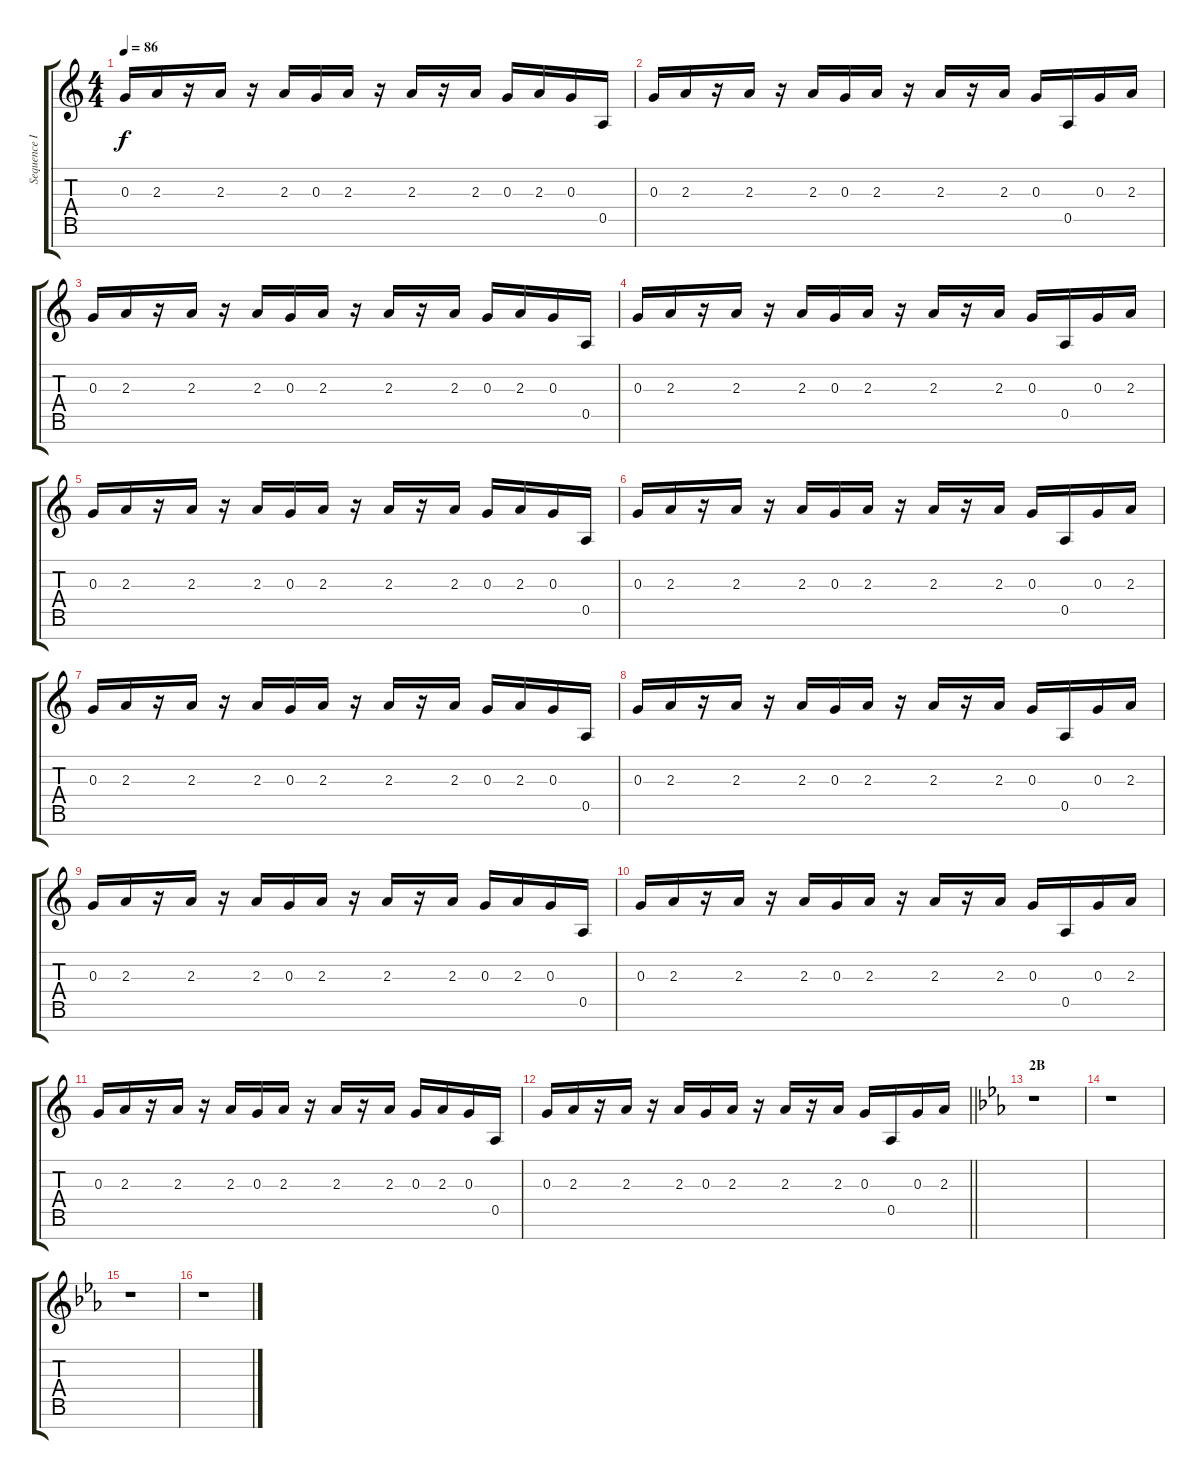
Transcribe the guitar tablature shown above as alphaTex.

\track ("Sequence II" "Sequence I") {instrument lead1square}
\staff {score tabs}
\tuning (E5 B4 G4 D4 A3 E3 B2) {hide}
\ts (4 4)
\tempo 86
\clef g2
\ks c
0.3.16{dy f} 2.3.16 r.16 2.3.16 r.16 2.3.16 0.3.16 2.3.16 r.16 2.3.16 r.16 2.3.16 0.3.16 2.3.16 0.3.16 0.5.16 |
0.3.16 2.3.16 r.16 2.3.16 r.16 2.3.16 0.3.16 2.3.16 r.16 2.3.16 r.16 2.3.16 0.3.16 0.5.16 0.3.16 2.3.16 |
0.3.16 2.3.16 r.16 2.3.16 r.16 2.3.16 0.3.16 2.3.16 r.16 2.3.16 r.16 2.3.16 0.3.16 2.3.16 0.3.16 0.5.16 |
0.3.16 2.3.16 r.16 2.3.16 r.16 2.3.16 0.3.16 2.3.16 r.16 2.3.16 r.16 2.3.16 0.3.16 0.5.16 0.3.16 2.3.16 |
0.3.16 2.3.16 r.16 2.3.16 r.16 2.3.16 0.3.16 2.3.16 r.16 2.3.16 r.16 2.3.16 0.3.16 2.3.16 0.3.16 0.5.16 |
0.3.16 2.3.16 r.16 2.3.16 r.16 2.3.16 0.3.16 2.3.16 r.16 2.3.16 r.16 2.3.16 0.3.16 0.5.16 0.3.16 2.3.16 |
0.3.16 2.3.16 r.16 2.3.16 r.16 2.3.16 0.3.16 2.3.16 r.16 2.3.16 r.16 2.3.16 0.3.16 2.3.16 0.3.16 0.5.16 |
0.3.16 2.3.16 r.16 2.3.16 r.16 2.3.16 0.3.16 2.3.16 r.16 2.3.16 r.16 2.3.16 0.3.16 0.5.16 0.3.16 2.3.16 |
0.3.16 2.3.16 r.16 2.3.16 r.16 2.3.16 0.3.16 2.3.16 r.16 2.3.16 r.16 2.3.16 0.3.16 2.3.16 0.3.16 0.5.16 |
0.3.16 2.3.16 r.16 2.3.16 r.16 2.3.16 0.3.16 2.3.16 r.16 2.3.16 r.16 2.3.16 0.3.16 0.5.16 0.3.16 2.3.16 |
0.3.16 2.3.16 r.16 2.3.16 r.16 2.3.16 0.3.16 2.3.16 r.16 2.3.16 r.16 2.3.16 0.3.16 2.3.16 0.3.16 0.5.16 |
\barLineRight lightlight
0.3.16 2.3.16 r.16 2.3.16 r.16 2.3.16 0.3.16 2.3.16 r.16 2.3.16 r.16 2.3.16 0.3.16 0.5.16 0.3.16 2.3.16 |
\section ("" "2B")
\ks eb
r.1 |
r.1 |
r.1 |
r.1
